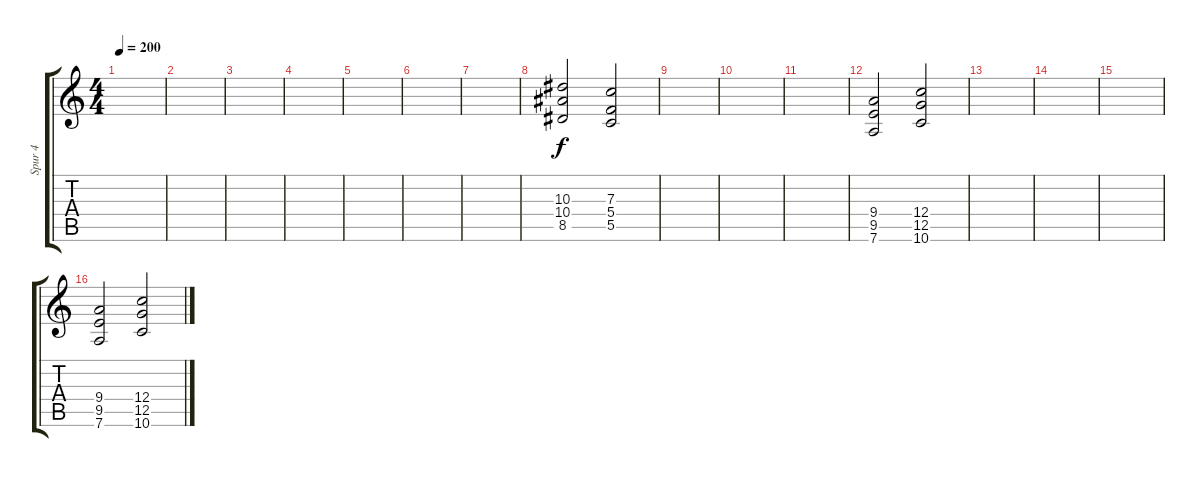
\track ("Spur 4" "Spur 4") {instrument distortionguitar}
\staff {score tabs}
\tuning (D4 A3 F3 C3 G2 D2) {hide}
\ts (4 4)
\tempo 200
\clef g2
\ks c
|
|
|
|
|
|
|
(10.3 10.4 8.5).2 (7.3 5.4 5.5).2 |
|
|
|
(9.4 9.5 7.6).2 (12.4 12.5 10.6).2 |
|
|
|
(9.4 9.5 7.6).2 (12.4 12.5 10.6).2
